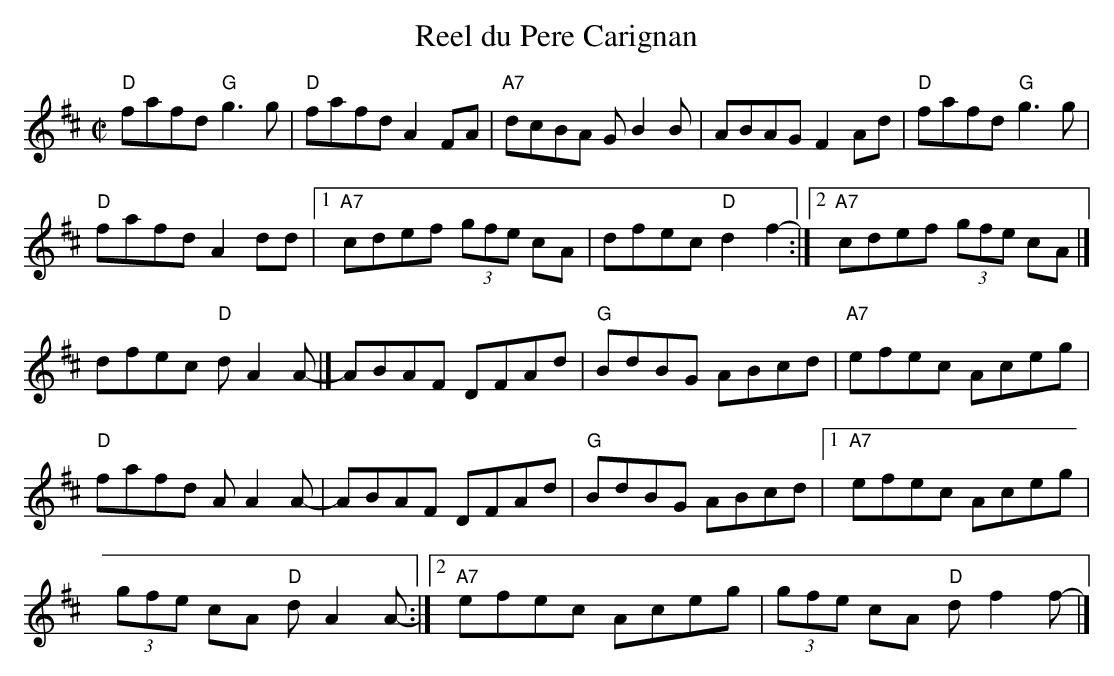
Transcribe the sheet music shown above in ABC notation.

X:1
T:Reel du Pere Carignan
M:C|
L:1/8
K:D
"D"fafd"G"g3g|"D"fafd A2FA|"A7"dcBA GB2B|ABAG F2Ad|"D"fafd"G"g3g|!
"D"fafd A2dd|1"A7"cdef (3gfe cA|dfec "D"d2f2-:|2"A7"cdef (3gfe cA|]!
dfec "D"dA2A-|]ABAF DFAd|"G"BdBG ABcd|"A7"efec Aceg|!
"D"fafd A A2 A-|ABAF DFAd|"G"BdBG ABcd|1"A7"efec Aceg|!
(3gfe cA "D"dA2A-:|2"A7"efec Aceg|(3gfe cA "D"df2f-|]!
